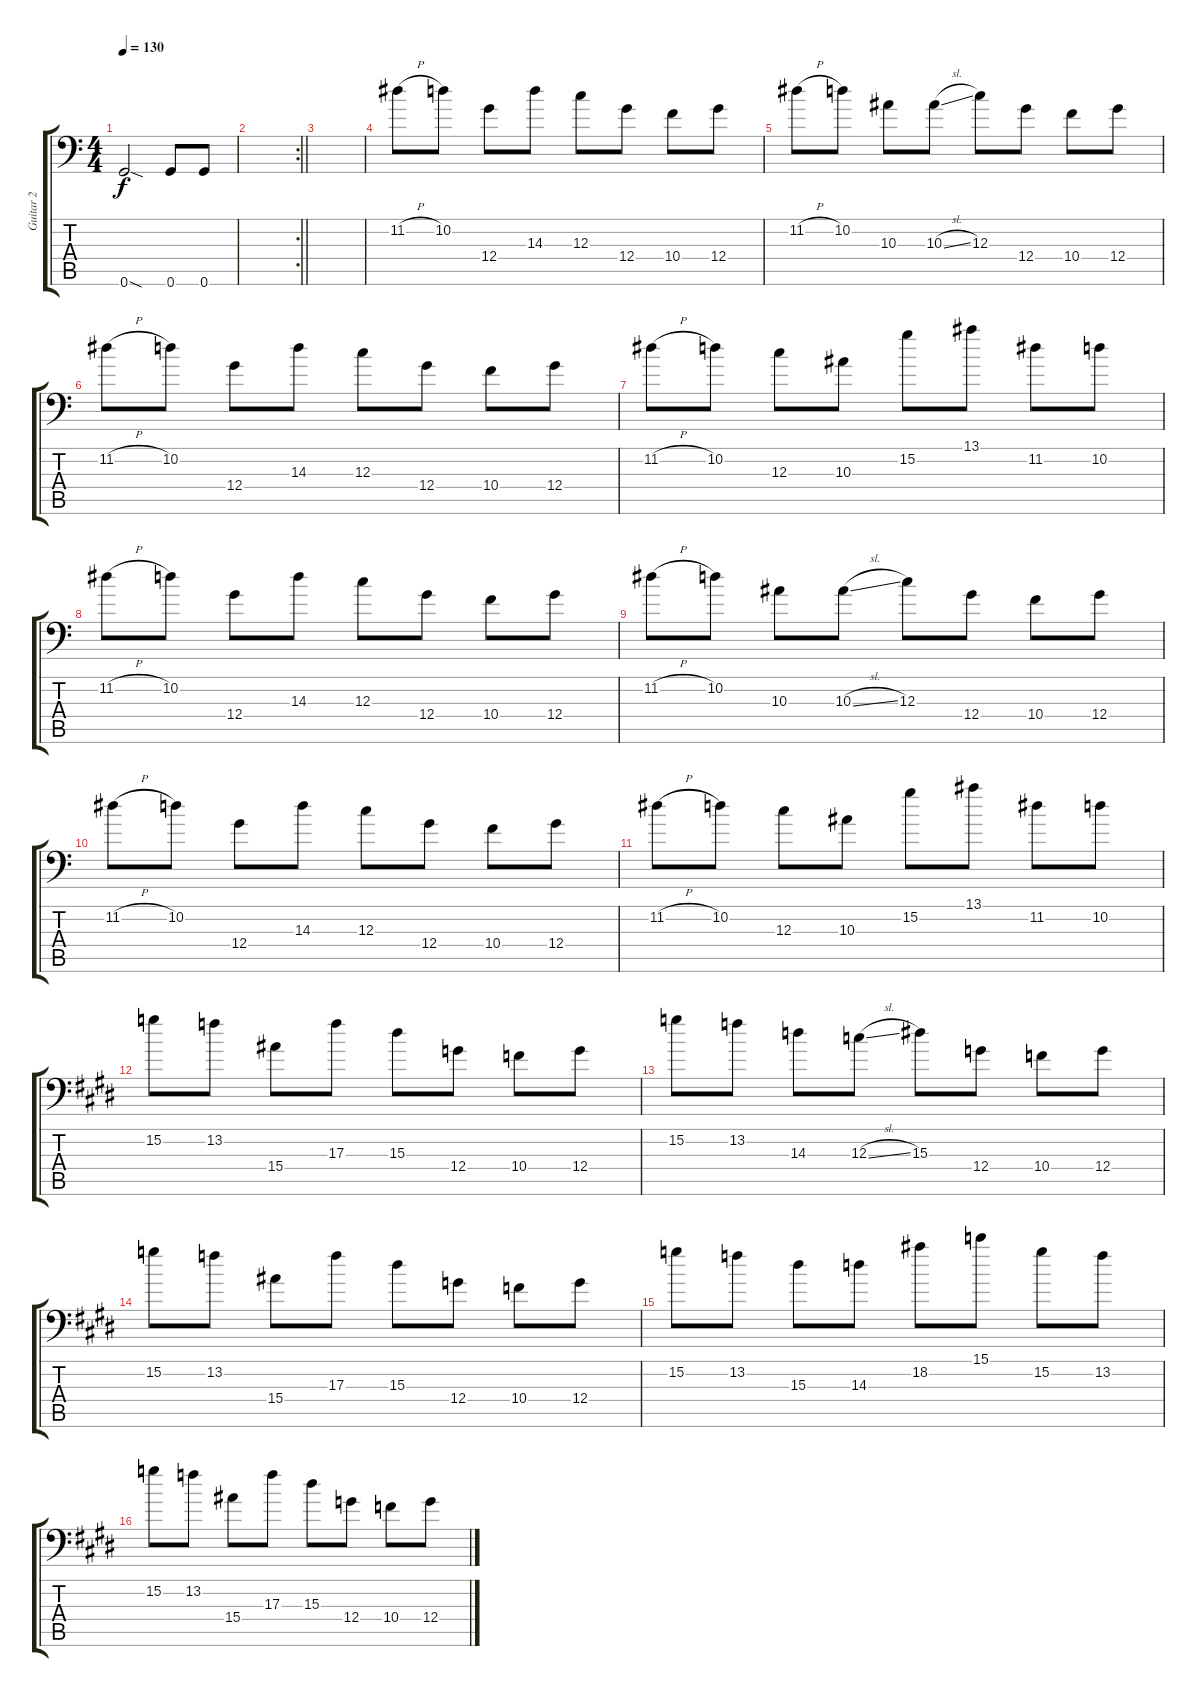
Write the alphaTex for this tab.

\track ("Guitar 2" "Guitar 2") {instrument distortionguitar}
\staff {score tabs}
\tuning (A3 E3 C3 G2 D2 G1) {hide}
\ts (4 4)
\tempo 130
\clef f4
\ks c
0.6{sod}.2{dy f} 0.6.8 0.6.8 |
\rc 2
\barLineRight lightlight
|
\section ("" "")
|
11.2{h}.8 10.2.8 12.4.8 14.3.8 12.3.8 12.4.8 10.4.8 12.4.8 |
11.2{h}.8 10.2.8 10.3.8 10.3{sl}.8 12.3.8 12.4.8 10.4.8 12.4.8 |
11.2{h}.8 10.2.8 12.4.8 14.3.8 12.3.8 12.4.8 10.4.8 12.4.8 |
11.2{h}.8 10.2.8 12.3.8 10.3.8 15.2.8 13.1.8 11.2.8 10.2.8 |
11.2{h}.8 10.2.8 12.4.8 14.3.8 12.3.8 12.4.8 10.4.8 12.4.8 |
11.2{h}.8 10.2.8 10.3.8 10.3{sl}.8 12.3.8 12.4.8 10.4.8 12.4.8 |
11.2{h}.8 10.2.8 12.4.8 14.3.8 12.3.8 12.4.8 10.4.8 12.4.8 |
11.2{h}.8 10.2.8 12.3.8 10.3.8 15.2.8 13.1.8 11.2.8 10.2.8 |
\ks c#minor
15.2.8 13.2.8 15.4.8 17.3.8 15.3.8 12.4.8 10.4.8 12.4.8 |
15.2.8 13.2.8 14.3.8 12.3{sl}.8 15.3.8 12.4.8 10.4.8 12.4.8 |
15.2.8 13.2.8 15.4.8 17.3.8 15.3.8 12.4.8 10.4.8 12.4.8 |
15.2.8 13.2.8 15.3.8 14.3.8 18.2.8 15.1.8 15.2.8 13.2.8 |
15.2.8 13.2.8 15.4.8 17.3.8 15.3.8 12.4.8 10.4.8 12.4.8
